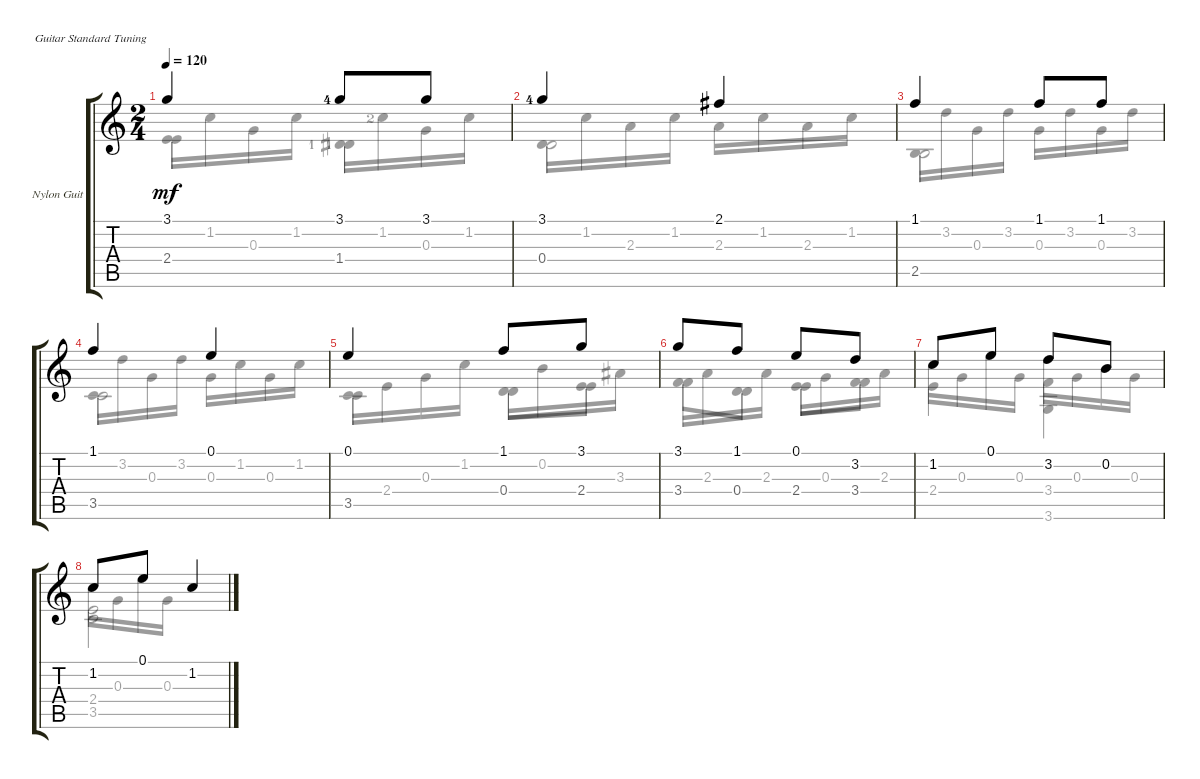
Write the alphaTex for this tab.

\defaultSystemsLayout 4
\bracketExtendMode groupsimilarinstruments
\firstSystemTrackNameOrientation horizontal
\otherSystemsTrackNameOrientation horizontal
\track ("Nylon Guitar" "Nylon Guit") {instrument acousticguitarsteel}
\staff {score tabs}
\tuning (E4 B3 G3 D3 A2 E2)
\voice
\ts (2 4)
\tempo 120
\clef g2
\ks c
3.1.4{dy mf} 3.1{lf 5}.8 3.1.8 |
3.1{lf 5}.4 2.1.4 |
1.1.4 1.1.8 1.1.8 |
1.1.4 0.1.4 |
0.1.4 1.1.8 3.1.8 |
3.1.8 1.1.8 0.1.8 3.2.8 |
1.2.8 0.1.8 3.2.8 0.2.8 |
1.2.8 0.1.8 1.2.4
\voice
\clef g2
\ottava regular
\simile none
\ks c
2.4.4{dy mf} 1.4{lf 2}.4 |
0.4.2 |
2.5.2 |
3.5.2 |
3.5.4 0.4.8 2.4.8 |
3.4.8 0.4.8 2.4.8 3.4.8 |
2.4.4 (3.4 3.6).4 |
(3.5 2.4).2
\voice
\clef g2
\ottava regular
\simile none
\ks c
2.4.16{dy mf} 1.2.16 0.3.16 1.2.16 1.4{lf 2}.16 1.2{lf 3}.16 0.3.16 1.2.16 |
0.4.16 1.2.16 2.3.16 1.2.16 2.3.16 1.2.16 2.3.16 1.2.16 |
2.5.16 3.2.16 0.3.16 3.2.16 0.3.16 3.2.16 0.3.16 3.2.16 |
3.5.16 3.2.16 0.3.16 3.2.16 0.3.16 1.2.16 0.3.16 1.2.16 |
3.5.16 2.4.16 0.3.16 1.2.16 0.4.16 0.2.16 2.4.16 3.3.16 |
3.4.16 2.3.16 0.4.16 2.3.16 2.4.16 0.3.16 3.4.16 2.3.16 |
1.2.16 0.3.16 0.1.16 0.3.16 3.2.16 0.3.16 0.2.16 0.3.16 |
1.2.16 0.3.16 0.1.16 0.3.16
